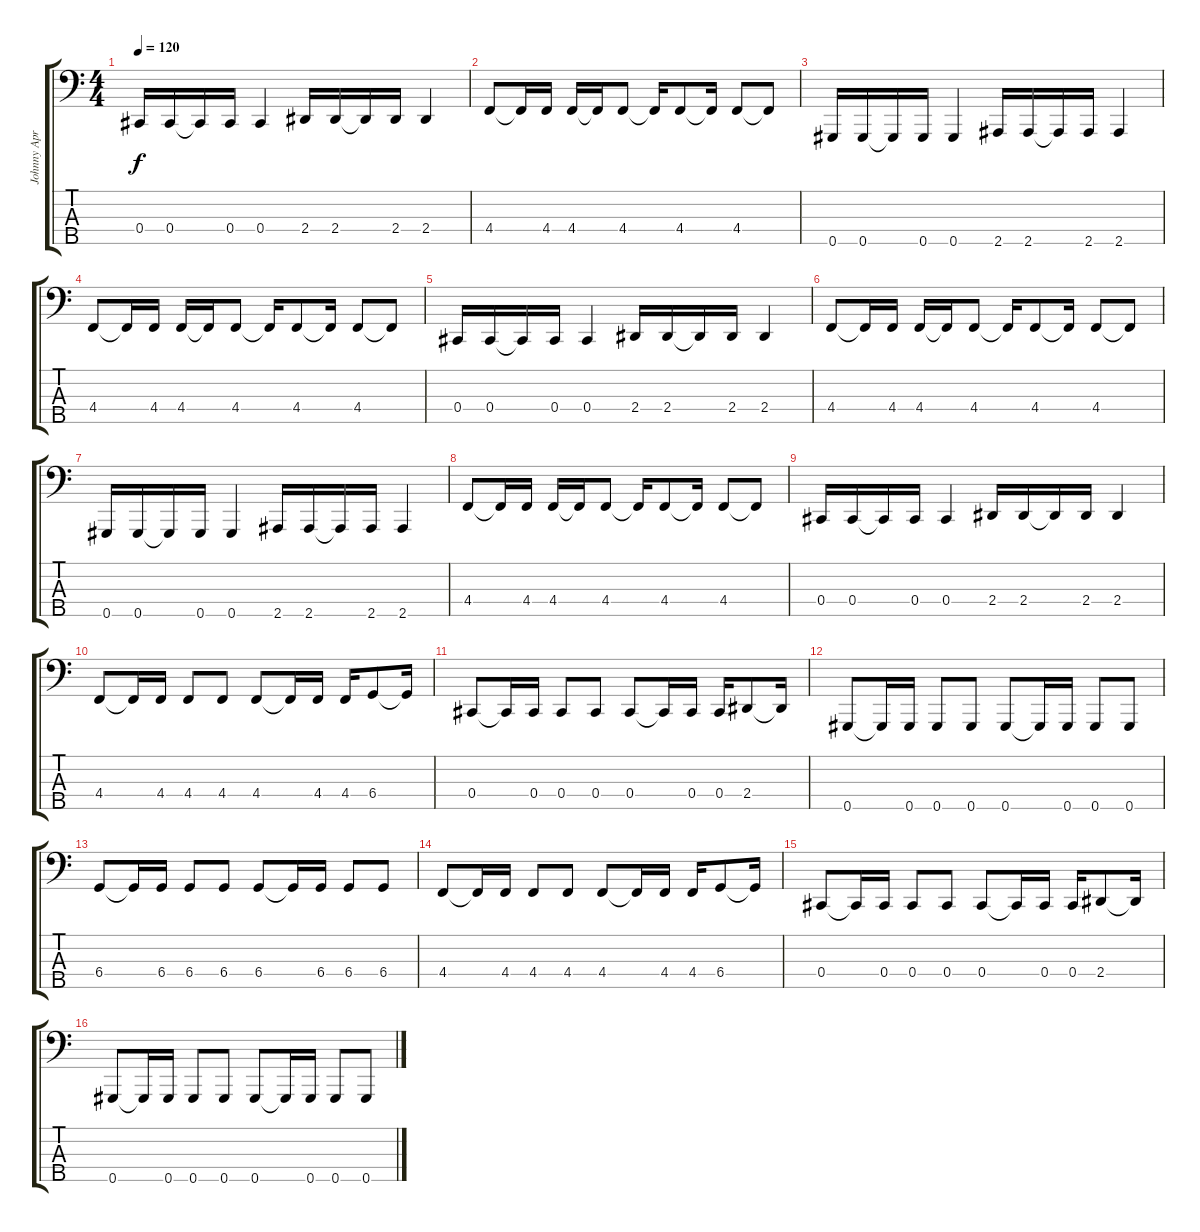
\track ("Johnny April" "Johnny Apr") {instrument electricbassfinger}
\staff {score tabs}
\tuning (E2 B1 Gb1 Db1 Ab0) {hide}
\ts (4 4)
\tempo 120
\clef f4
\ks c
0.4.16{dy f} 0.4.16 0.4{t}.16 0.4.16 0.4.4 2.4.16 2.4.16 2.4{t}.16 2.4.16 2.4.4 |
4.4.8 4.4{t}.16 4.4.16 4.4.16 4.4{t}.16 4.4.8 4.4{t}.16 4.4.8 4.4{t}.16 4.4.8 4.4{t}.8 |
0.5.16 0.5.16 0.5{t}.16 0.5.16 0.5.4 2.5.16 2.5.16 2.5{t}.16 2.5.16 2.5.4 |
4.4.8 4.4{t}.16 4.4.16 4.4.16 4.4{t}.16 4.4.8 4.4{t}.16 4.4.8 4.4{t}.16 4.4.8 4.4{t}.8 |
0.4.16 0.4.16 0.4{t}.16 0.4.16 0.4.4 2.4.16 2.4.16 2.4{t}.16 2.4.16 2.4.4 |
4.4.8 4.4{t}.16 4.4.16 4.4.16 4.4{t}.16 4.4.8 4.4{t}.16 4.4.8 4.4{t}.16 4.4.8 4.4{t}.8 |
0.5.16 0.5.16 0.5{t}.16 0.5.16 0.5.4 2.5.16 2.5.16 2.5{t}.16 2.5.16 2.5.4 |
4.4.8 4.4{t}.16 4.4.16 4.4.16 4.4{t}.16 4.4.8 4.4{t}.16 4.4.8 4.4{t}.16 4.4.8 4.4{t}.8 |
0.4.16 0.4.16 0.4{t}.16 0.4.16 0.4.4 2.4.16 2.4.16 2.4{t}.16 2.4.16 2.4.4 |
4.4.8 4.4{t}.16 4.4.16 4.4.8 4.4.8 4.4.8 4.4{t}.16 4.4.16 4.4.16 6.4.8 6.4{t}.16 |
0.4.8 0.4{t}.16 0.4.16 0.4.8 0.4.8 0.4.8 0.4{t}.16 0.4.16 0.4.16 2.4.8 2.4{t}.16 |
0.5.8 0.5{t}.16 0.5.16 0.5.8 0.5.8 0.5.8 0.5{t}.16 0.5.16 0.5.8 0.5.8 |
6.4.8 6.4{t}.16 6.4.16 6.4.8 6.4.8 6.4.8 6.4{t}.16 6.4.16 6.4.8 6.4.8 |
4.4.8 4.4{t}.16 4.4.16 4.4.8 4.4.8 4.4.8 4.4{t}.16 4.4.16 4.4.16 6.4.8 6.4{t}.16 |
0.4.8 0.4{t}.16 0.4.16 0.4.8 0.4.8 0.4.8 0.4{t}.16 0.4.16 0.4.16 2.4.8 2.4{t}.16 |
0.5.8 0.5{t}.16 0.5.16 0.5.8 0.5.8 0.5.8 0.5{t}.16 0.5.16 0.5.8 0.5.8
